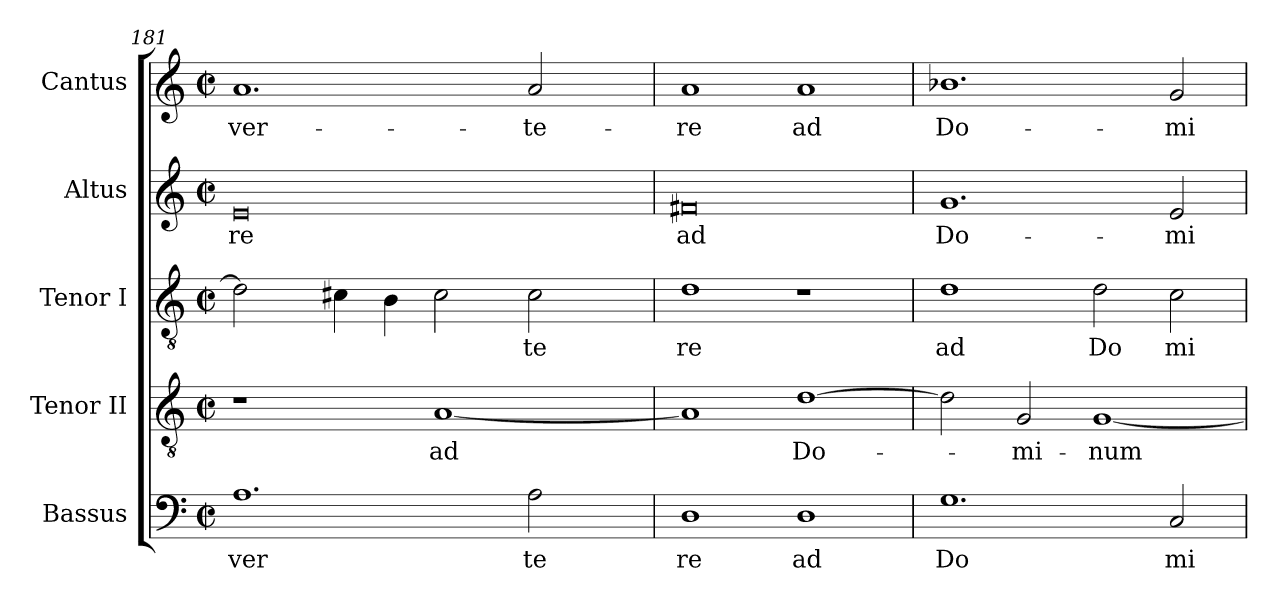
**kern	**text	**kern	**text	**kern	**text	**kern	**text	**kern	**text
*part5	*part5	*part4	*part4	*part3	*part3	*part2	*part2	*part1	*part1
*staff5	*staff5	*staff4	*staff4	*staff3	*staff3	*staff2	*staff2	*staff1	*staff1
*I"Bassus	*	*I"Tenor II	*	*I"Tenor I	*	*I"Altus	*	*I"Cantus	*
!!LO:PB:g=z
*clefF4	*	*clefGv2	*	*clefGv2	*	*clefG2	*	*clefG2	*
*	*	*	*	*k[]	*	*	*	*	*
*	*	*	*	*C:	*	*	*	*	*
*M2/2	*	*M2/2	*	*M2/2	*	*M2/2	*	*M2/2	*
*met(c|)	*	*met(c|)	*	*met(c|)	*	*met(c|)	*	*met(c|)	*
=181	=181	=181	=181	=181	=181	=181	=181	=181	=181
!	!LO:LY:b:cj	!	!	!	!	!	!LO:LY:b:cj	!	!LO:LY:b:cj
*	*	*	*	*^	*	*	*	*	*
1.A	ver	1r	.	2d\]	16ryy	.	0e	-re	1.a	ver-
.	.	.	.	.	64ryy	.	.	.	.	.
.	.	.	.	.	1ryy	.	.	.	.	.
.	.	.	.	4c#X\	.	.	.	.	.	.
.	.	.	.	4B\	.	.	.	.	.	.
!	!	!	!LO:LY:b:cj	!	!	!	!	!	!	!
.	.	[<1A	ad	2c#\	.	.	.	.	.	.
.	.	.	.	.	2ryy	.	.	.	.	.
!	!LO:LY:b:cj	!	!	!	!	!LO:LY:b:cj	!	!	!	!LO:LY:b:cj
2A\	te	.	.	2c#\	.	-te	.	.	2a/	-te-
.	.	.	.	.	4ryy	.	.	.	.	.
.	.	.	.	.	8ryy	.	.	.	.	.
.	.	.	.	.	32.ryy	.	.	.	.	.
=182	=182	=182	=182	=182	=182	=182	=182	=182	=182	=182
!	!LO:LY:b:cj	!	!	!	!	!LO:LY:b:cj	!	!LO:LY:b:cj	!	!LO:LY:b:cj
*	*	*	*	*v	*v	*	*	*	*	*
1D	re	1A]	.	1d	re	0f#X	ad	1a	-re
!	!LO:LY:b:cj	!	!LO:LY:b:cj	!	!	!	!	!	!LO:LY:b:cj
1D	ad	[>1d	Do-	1r	.	.	.	1a	ad
=183	=183	=183	=183	=183	=183	=183	=183	=183	=183
!	!LO:LY:b:cj	!	!	!	!LO:LY:b:cj	!	!LO:LY:b:cj	!	!LO:LY:b:cj
1.G	Do	2d\]	.	1d	ad	1.g	Do-	1.b-X	Do-
!	!	!	!LO:LY:b:cj	!	!	!	!	!	!
.	.	2G/	-mi-	.	.	.	.	.	.
!	!	!	!LO:LY:b	!	!LO:LY:b:cj	!	!	!	!
.	.	[<1G	-num	2d\	Do	.	.	.	.
!	!LO:LY:b:cj	!	!	!	!LO:LY:b:cj	!	!LO:LY:b:cj	!	!LO:LY:b:cj
2C/	mi	.	.	2c\	mi	2e/	-mi-	2g/	-mi-
=	=	=	=	=	=	=	=	=	=
*-	*-	*-	*-	*-	*-	*-	*-	*-	*-
